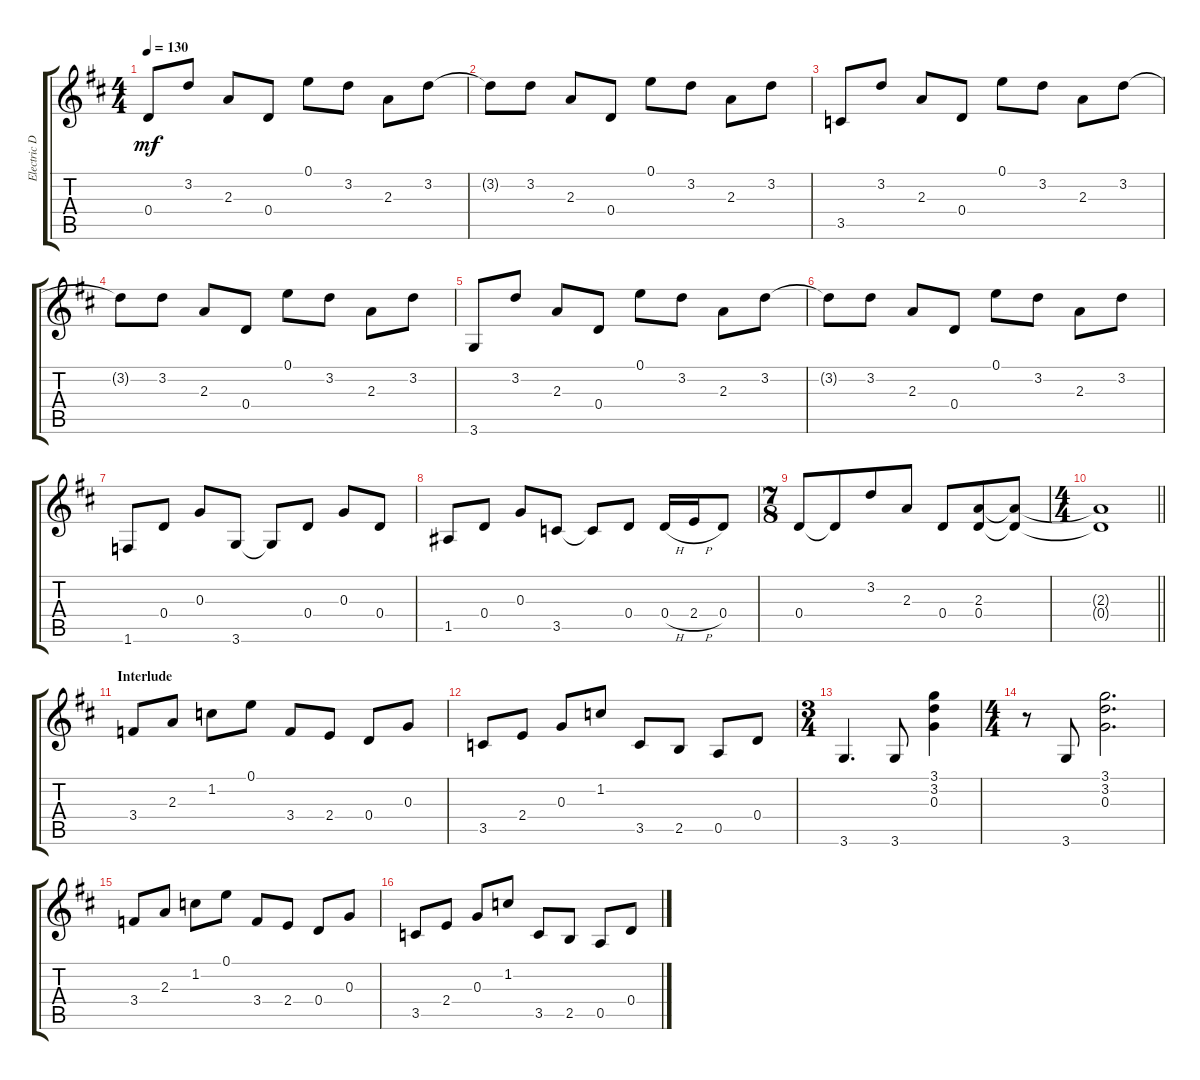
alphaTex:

\track ("Electric Dist" "Electric D") {instrument distortionguitar}
\staff {score tabs}
\tuning (E4 B3 G3 D3 A2 E2) {hide}
\ts (4 4)
\tempo 130
\clef g2
\ks d
0.4.8{dy mf} 3.2.8 2.3.8 0.4.8 0.1.8 3.2.8 2.3.8 3.2.8 |
3.2{t}.8 3.2.8 2.3.8 0.4.8 0.1.8 3.2.8 2.3.8 3.2.8 |
3.5.8 3.2.8 2.3.8 0.4.8 0.1.8 3.2.8 2.3.8 3.2.8 |
3.2{t}.8 3.2.8 2.3.8 0.4.8 0.1.8 3.2.8 2.3.8 3.2.8 |
3.6.8 3.2.8 2.3.8 0.4.8 0.1.8 3.2.8 2.3.8 3.2.8 |
3.2{t}.8 3.2.8 2.3.8 0.4.8 0.1.8 3.2.8 2.3.8 3.2.8 |
1.6.8 0.4.8 0.3.8 3.6.8 3.6{t}.8 0.4.8 0.3.8 0.4.8 |
1.5.8 0.4.8 0.3.8 3.5.8 3.5{t}.8 0.4.8 0.4{h}.16 2.4{h}.16 0.4.8 |
\ts (7 8)
0.4.8 0.4{t}.8 3.2.8 2.3.8 0.4.8 (2.3 0.4).8 (2.3{t} 0.4{t}).8 |
\ts (4 4)
\barLineRight lightlight
(2.3{t} 0.4{t}).1 |
\section ("" "Interlude")
3.4.8 2.3.8 1.2.8 0.1.8 3.4.8 2.4.8 0.4.8 0.3.8 |
3.5.8 2.4.8 0.3.8 1.2.8 3.5.8 2.5.8 0.5.8 0.4.8 |
\ts (3 4)
3.6.4{d} 3.6.8 (3.1 3.2 0.3).4 |
\ts (4 4)
r.8 3.6.8 (3.1 3.2 0.3).2{d} |
3.4.8 2.3.8 1.2.8 0.1.8 3.4.8 2.4.8 0.4.8 0.3.8 |
3.5.8 2.4.8 0.3.8 1.2.8 3.5.8 2.5.8 0.5.8 0.4.8
